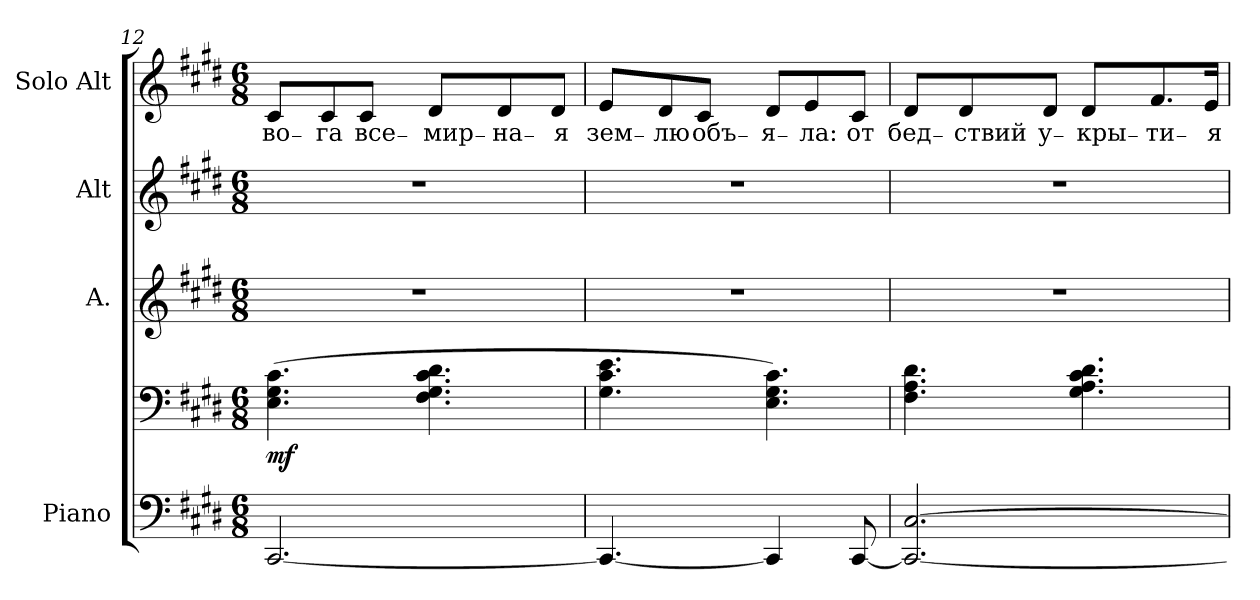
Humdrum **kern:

**kern	**kern	**dynam	**kern	**kern	**kern	**text
*part4	*part4	*part4	*part3	*part2	*part1	*part1
*staff5	*staff4	*staff4/5	*staff3	*staff2	*staff1	*staff1
*I"Piano	*	*	*I"A.	*I"Alt	*I"Solo Alt	*
!!LO:PB:g=z
*clefF4	*clefF4	*	*clefG2	*clefG2	*clefG2	*
*k[f#c#g#d#]	*k[f#c#g#d#]	*	*k[f#c#g#d#]	*k[f#c#g#d#]	*k[f#c#g#d#]	*
*c#:	*c#:	*	*c#:	*c#:	*c#:	*
*M6/8	*M6/8	*	*M6/8	*M6/8	*M6/8	*
=12	=12	=12	=12	=12	=12	=12
!	!	!LO:DY:b	!	!	!	!LO:LY:b
[2.CC#/	(>4.E\ 4.G#\ 4.c#\	mf	2.r	2.r	8c#/L	во₋
!	!	!	!	!	!	!LO:LY:b
.	.	.	.	.	8c#/	га
!	!	!	!	!	!	!LO:LY:b
.	.	.	.	.	8c#/J	все₋
!	!	!	!	!	!	!LO:LY:b
.	4.F#\ 4.G#\ 4.c#\ 4.d#\	.	.	.	8d#/L	мир₋
!	!	!	!	!	!	!LO:LY:b
.	.	.	.	.	8d#/	на₋
!	!	!	!	!	!	!LO:LY:b
.	.	.	.	.	8d#/J	я
=13	=13	=13	=13	=13	=13	=13
!	!	!	!	!	!	!LO:LY:b
4.CC#/_	4.G#\ 4.c#\ 4.e\	.	2.r	2.r	8e/L	зем₋
!	!	!	!	!	!	!LO:LY:b
.	.	.	.	.	8d#/	лю
!	!	!	!	!	!	!LO:LY:b
.	.	.	.	.	8c#/J	объ₋
!	!	!	!	!	!	!LO:LY:b
4CC#/]	4.E\ 4.G#\ 4.c#\)	.	.	.	8d#/L	я₋
!	!	!	!	!	!	!LO:LY:b
.	.	.	.	.	8e/	ла:
!	!	!	!	!	!	!LO:LY:b
[8CC#/	.	.	.	.	8c#/J	от
=14	=14	=14	=14	=14	=14	=14
!	!	!	!	!	!	!LO:LY:b
2.CC#/_ [2.C#/	4.F#\ 4.A\ 4.d#\	.	2.r	2.r	8d#/L	бед₋
!	!	!	!	!	!	!LO:LY:b
.	.	.	.	.	8d#/	ствий
!	!	!	!	!	!	!LO:LY:b
.	.	.	.	.	8d#/J	у₋
!	!	!	!	!	!	!LO:LY:b
.	4.G#\ 4.A\ 4.c#\ 4.d#\	.	.	.	8d#/L	кры₋
!	!	!	!	!	!	!LO:LY:b
.	.	.	.	.	8.f#/	ти₋
!	!	!	!	!	!	!LO:LY:b
.	.	.	.	.	16e/Jk	я
=	=	=	=	=	=	=
*-	*-	*-	*-	*-	*-	*-
